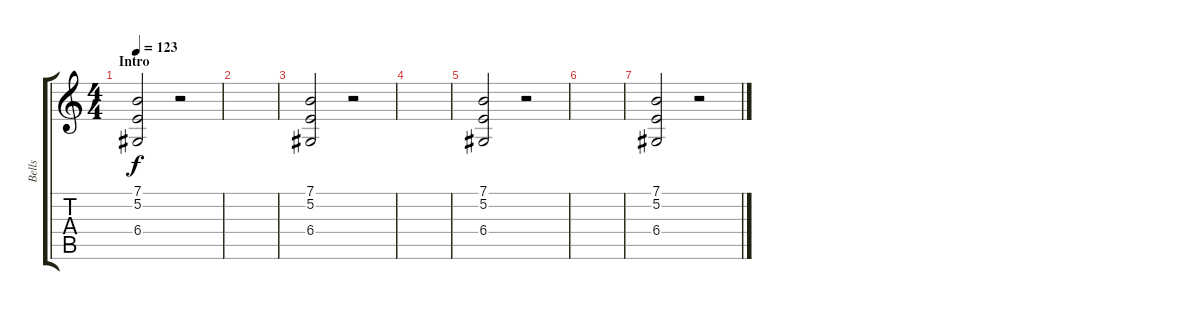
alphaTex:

\track ("Bells" "Bells") {instrument tubularbells}
\staff {score tabs}
\tuning (E4 B3 G3 D3 A2 E2) {hide}
\ts (4 4)
\section ("" "Intro")
\tempo 123
\clef g2
\ks c
(7.1 5.2 6.4).2{dy f instrument tubularbells} r.2 |
|
(7.1 5.2 6.4).2 r.2 |
|
(7.1 5.2 6.4).2 r.2 |
|
(7.1 5.2 6.4).2 r.2
